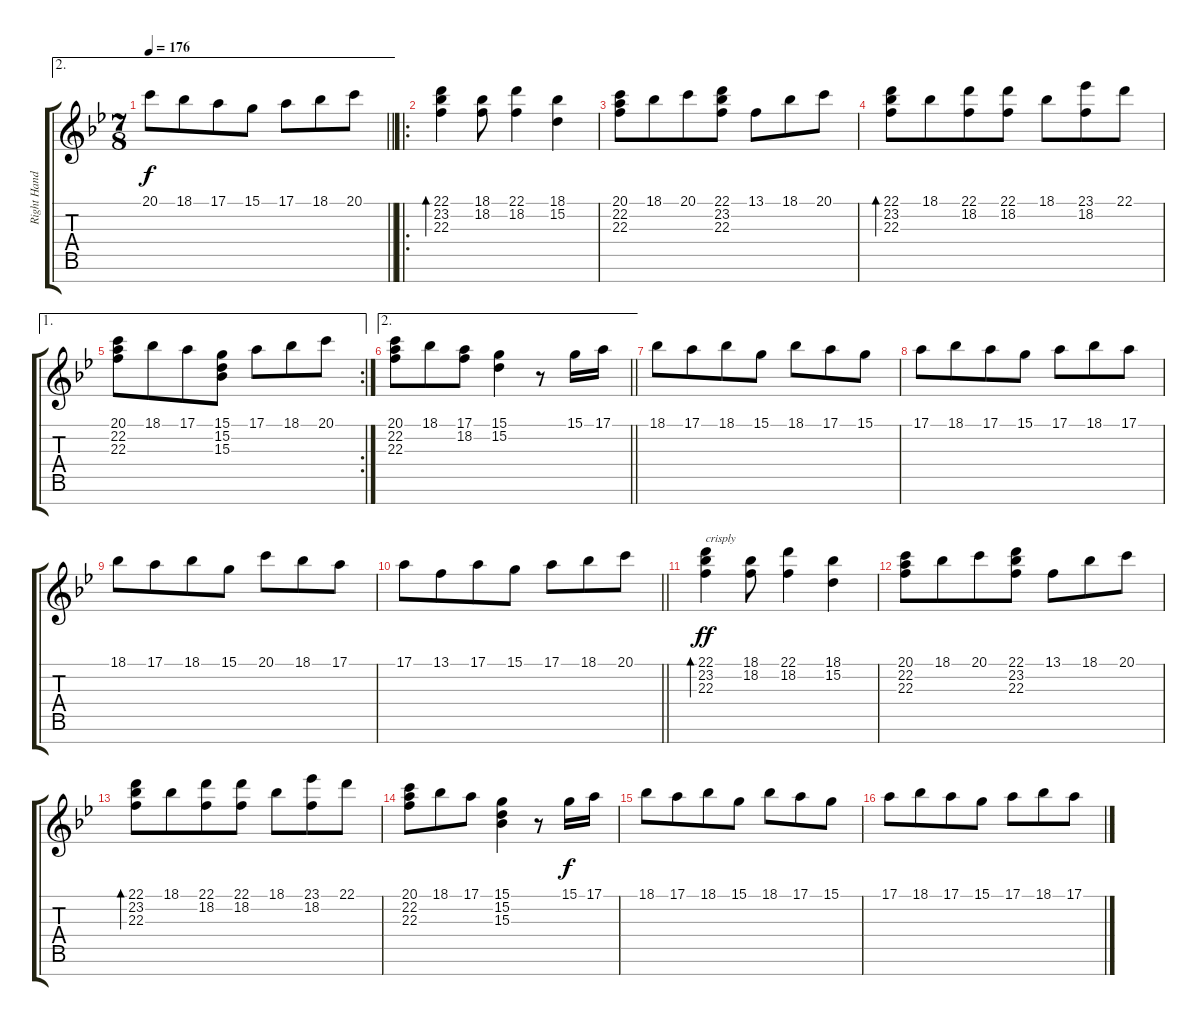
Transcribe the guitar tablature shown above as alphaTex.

\track ("Right Hand" "Right Hand") {instrument acousticgrandpiano}
\staff {score tabs}
\tuning (E4 B3 G3 D3 A2 E2 B1) {hide}
\ae 2
\ts (7 8)
\tempo 176
\clef g2
\barLineRight lightlight
\ks bb
20.1.8{dy f} 18.1.8 17.1.8 15.1.8 17.1.8 18.1.8 20.1.8 |
\ro
(22.1 23.2 22.3).4{bd 240} (18.1 18.2).8 (22.1 18.2).4 (18.1 15.2).4 |
(20.1 22.2 22.3).8 18.1.8 20.1.8 (22.1 23.2 22.3).8 13.1.8 18.1.8 20.1.8 |
(22.1 23.2 22.3).8{bd 240} 18.1.8 (22.1 18.2).8 (22.1 18.2).8 18.1.8 (23.1 18.2).8 22.1.8 |
\ae 1
\rc 2
(20.1 22.2 22.3).8 18.1.8 17.1.8 (15.1 15.2 15.3).8 17.1.8 18.1.8 20.1.8 |
\ae 2
\barLineRight lightlight
(20.1 22.2 22.3).8 18.1.8 (17.1 18.2).8 (15.1 15.2).4 r.8 15.1.16 17.1.16 |
18.1.8 17.1.8 18.1.8 15.1.8 18.1.8 17.1.8 15.1.8 |
17.1.8 18.1.8 17.1.8 15.1.8 17.1.8 18.1.8 17.1.8 |
18.1.8 17.1.8 18.1.8 15.1.8 20.1.8 18.1.8 17.1.8 |
\barLineRight lightlight
17.1.8 13.1.8 17.1.8 15.1.8 17.1.8 18.1.8 20.1.8 |
(22.1 23.2 22.3).4{bd 240 txt "crisply" dy ff} (18.1 18.2).8 (22.1 18.2).4 (18.1 15.2).4 |
(20.1 22.2 22.3).8 18.1.8 20.1.8 (22.1 23.2 22.3).8 13.1.8 18.1.8 20.1.8 |
(22.1 23.2 22.3).8{bd 240} 18.1.8 (22.1 18.2).8 (22.1 18.2).8 18.1.8 (23.1 18.2).8 22.1.8 |
(20.1 22.2 22.3).8 18.1.8 17.1.8 (15.1 15.2 15.3).4 r.8 15.1.16{dy f} 17.1.16 |
18.1.8 17.1.8 18.1.8 15.1.8 18.1.8 17.1.8 15.1.8 |
17.1.8 18.1.8 17.1.8 15.1.8 17.1.8 18.1.8 17.1.8
